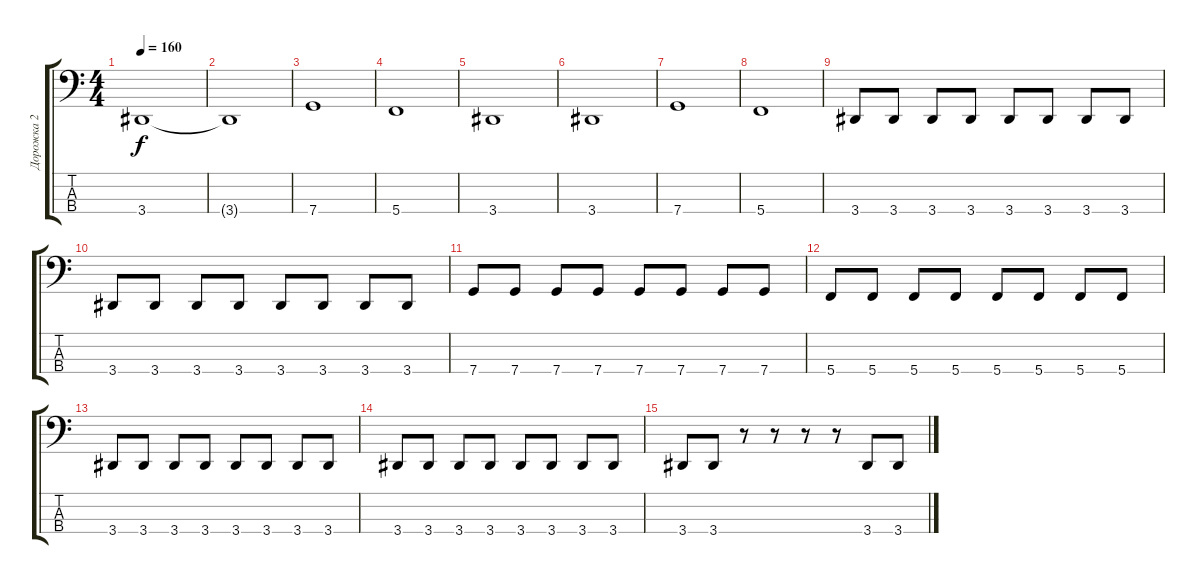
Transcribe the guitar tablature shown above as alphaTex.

\track ("Дорожка 2" "Дорожка 2") {instrument electricbassfinger}
\staff {score tabs}
\tuning (F2 C2 G1 C1) {hide}
\ts (4 4)
\tempo 160
\clef f4
\ks c
3.4.1{dy f} |
3.4{t}.1 |
7.4.1 |
5.4.1 |
3.4.1 |
3.4.1 |
7.4.1 |
5.4.1 |
3.4.8 3.4.8 3.4.8 3.4.8 3.4.8 3.4.8 3.4.8 3.4.8 |
3.4.8 3.4.8 3.4.8 3.4.8 3.4.8 3.4.8 3.4.8 3.4.8 |
7.4.8 7.4.8 7.4.8 7.4.8 7.4.8 7.4.8 7.4.8 7.4.8 |
5.4.8 5.4.8 5.4.8 5.4.8 5.4.8 5.4.8 5.4.8 5.4.8 |
3.4.8 3.4.8 3.4.8 3.4.8 3.4.8 3.4.8 3.4.8 3.4.8 |
3.4.8 3.4.8 3.4.8 3.4.8 3.4.8 3.4.8 3.4.8 3.4.8 |
3.4.8 3.4.8 r.8 r.8 r.8 r.8 3.4.8 3.4.8
